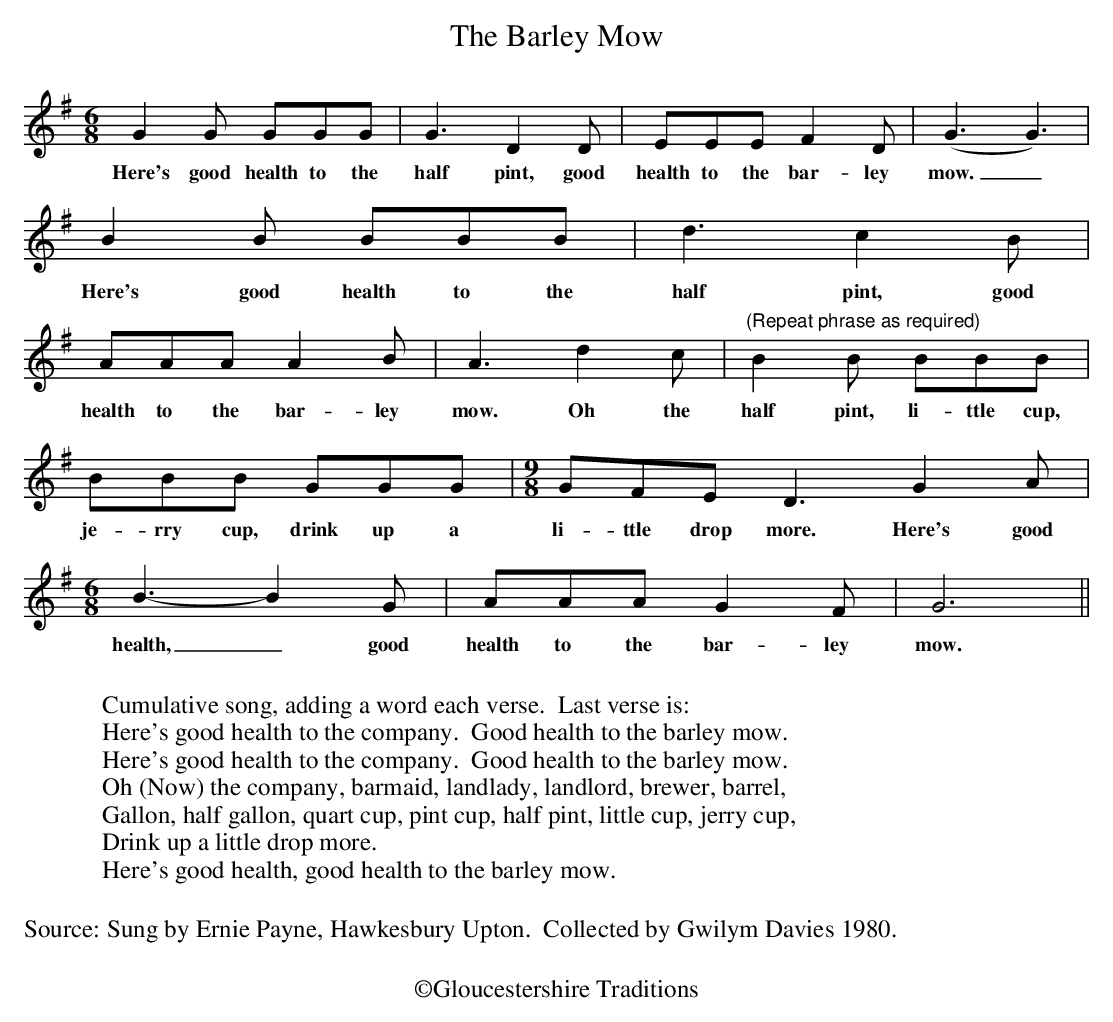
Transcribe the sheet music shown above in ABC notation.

X:1
T: The Barley Mow
M: 6/8
L:  1/8
K: G
G2G GGG|G3D2D|EEEF2D|(G3 G3)|
w:Here's good health to the half pint, good health to the bar-ley mow._
B2B BBB|d3c2B|AAA A2B|A3d2c|"(Repeat phrase as required)"B2B BBB|
w:Here's good health to the half pint, good health to the bar-ley mow. Oh the half pint, li-ttle cup,
BBB GGG|[M:9/8]GFE D3G2A|[M:6/8]B3-B2G|AAA G2F|G6||
w:je-rry cup, drink up a li-ttle drop more.  Here's good health,_ good health to the bar-ley mow.
W:
W:Cumulative song, adding a word each verse.  Last verse is:
W:Here's good health to the company.  Good health to the barley mow.
W:Here's good health to the company.  Good health to the barley mow.
W:Oh (Now) the company, barmaid, landlady, landlord, brewer, barrel,
W:Gallon, half gallon, quart cup, pint cup, half pint, little cup, jerry cup,
W:Drink up a little drop more.
W:Here's good health, good health to the barley mow.
W:
